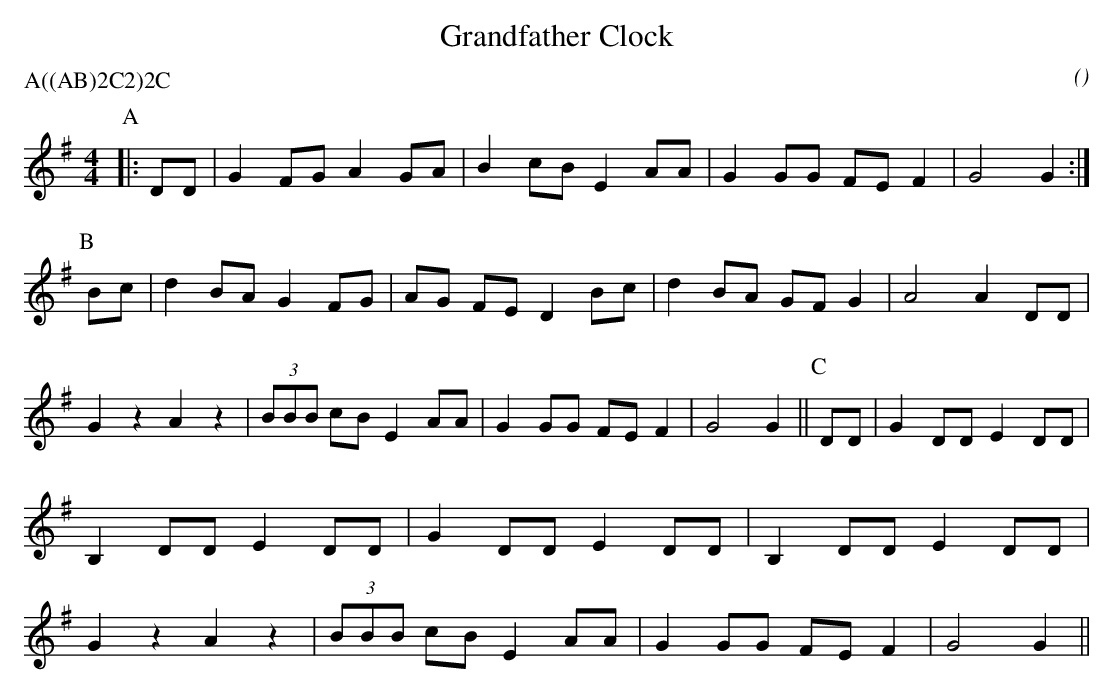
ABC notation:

X:1
T:Grandfather Clock
M:4/4
C:
O:
P:A((AB)2C2)2C
K:G
P:A
|: DD | G2 FG A2 GA | B2    cB E2 AA | G2 GG FE F2 | G4     G2    :|\
P:B
   Bc | d2 BA G2 FG | AG    FE D2 Bc | d2 BA GF G2 | A4     A2      \
   DD | G2 z2 A2 z2 | (3BBB cB E2 AA | G2 GG FE F2 | G4     G2    ||\
P:C
   DD | G2 DD E2 DD | B,2   DD E2 DD | G2 DD E2 DD | B,2 DD E2      \
   DD | G2 z2 A2 z2 | (3BBB cB E2 AA | G2 GG FE F2 | G4     G2    ||
